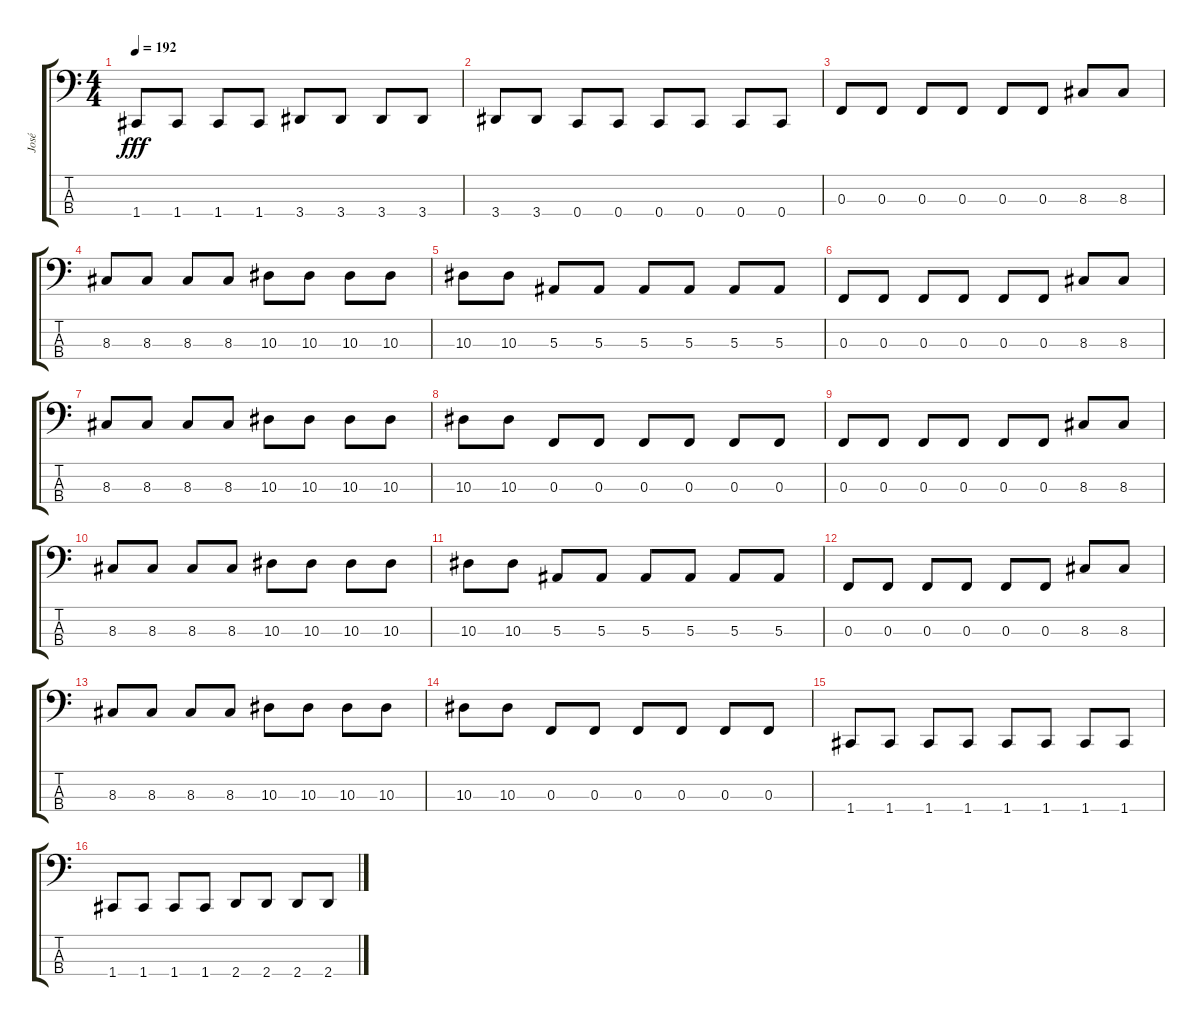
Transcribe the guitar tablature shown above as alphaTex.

\track ("José" "José") {instrument electricbassfinger}
\staff {score tabs}
\tuning (Eb2 Bb1 F1 C1) {hide}
\ts (4 4)
\tempo 192
\clef f4
\ks c
1.4.8{dy fff} 1.4.8 1.4.8 1.4.8 3.4.8 3.4.8 3.4.8 3.4.8 |
3.4.8 3.4.8 0.4.8 0.4.8 0.4.8 0.4.8 0.4.8 0.4.8 |
0.3.8 0.3.8 0.3.8 0.3.8 0.3.8 0.3.8 8.3.8 8.3.8 |
8.3.8 8.3.8 8.3.8 8.3.8 10.3.8 10.3.8 10.3.8 10.3.8 |
10.3.8 10.3.8 5.3.8 5.3.8 5.3.8 5.3.8 5.3.8 5.3.8 |
0.3.8 0.3.8 0.3.8 0.3.8 0.3.8 0.3.8 8.3.8 8.3.8 |
8.3.8 8.3.8 8.3.8 8.3.8 10.3.8 10.3.8 10.3.8 10.3.8 |
10.3.8 10.3.8 0.3.8 0.3.8 0.3.8 0.3.8 0.3.8 0.3.8 |
0.3.8 0.3.8 0.3.8 0.3.8 0.3.8 0.3.8 8.3.8 8.3.8 |
8.3.8 8.3.8 8.3.8 8.3.8 10.3.8 10.3.8 10.3.8 10.3.8 |
10.3.8 10.3.8 5.3.8 5.3.8 5.3.8 5.3.8 5.3.8 5.3.8 |
0.3.8 0.3.8 0.3.8 0.3.8 0.3.8 0.3.8 8.3.8 8.3.8 |
8.3.8 8.3.8 8.3.8 8.3.8 10.3.8 10.3.8 10.3.8 10.3.8 |
10.3.8 10.3.8 0.3.8 0.3.8 0.3.8 0.3.8 0.3.8 0.3.8 |
1.4.8 1.4.8 1.4.8 1.4.8 1.4.8 1.4.8 1.4.8 1.4.8 |
1.4.8 1.4.8 1.4.8 1.4.8 2.4.8 2.4.8 2.4.8 2.4.8
